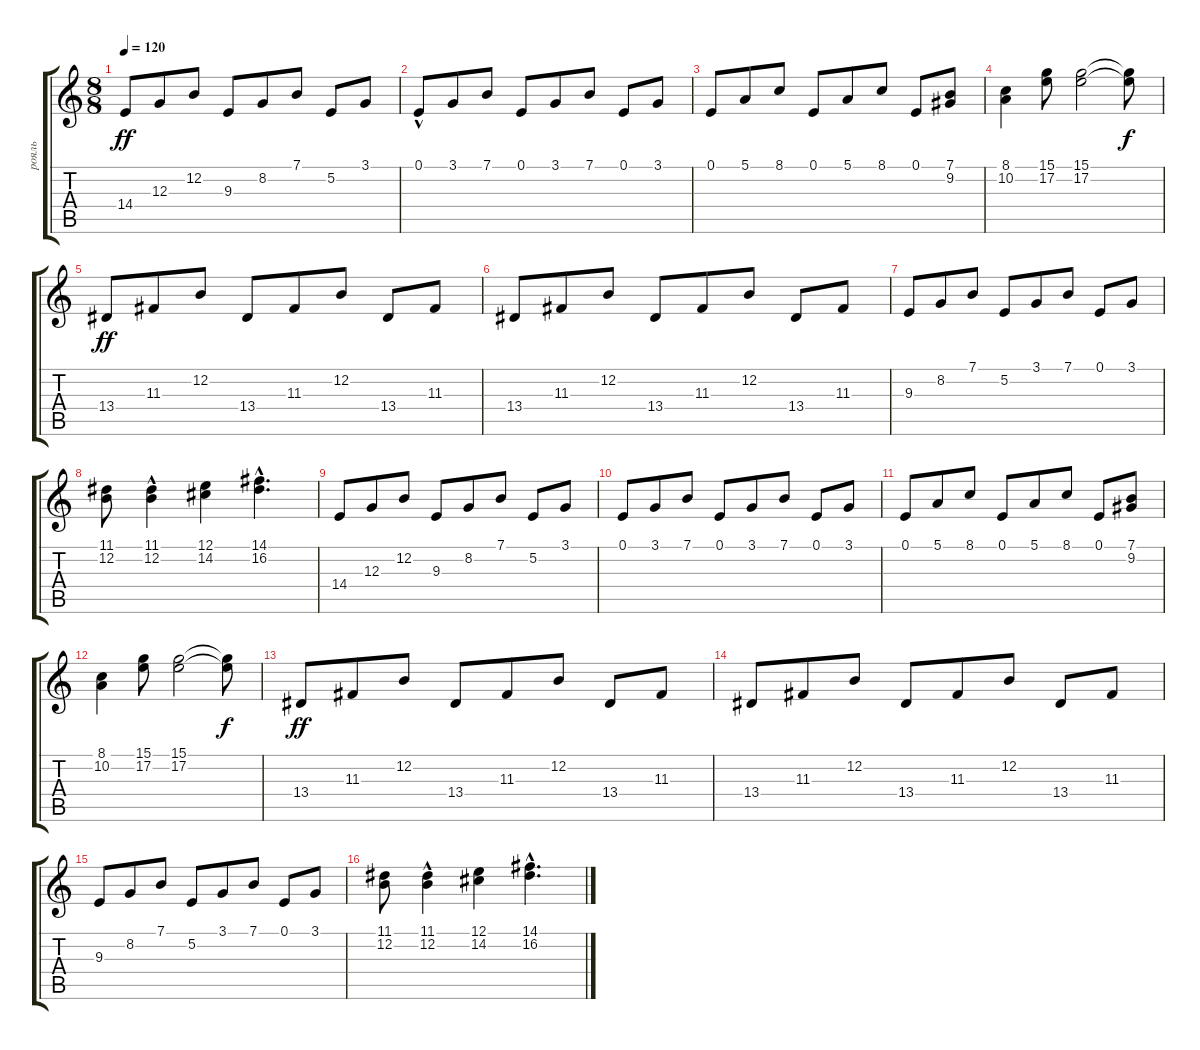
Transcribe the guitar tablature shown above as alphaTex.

\track ("рояль" "рояль") {instrument brightacousticpiano}
\staff {score tabs}
\tuning (E4 B3 G3 D3 A2 E2) {hide}
\ts (8 8)
\tempo 120
\clef g2
\ks c
14.4.8{dy ff} 12.3.8 12.2.8 9.3.8 8.2.8 7.1.8 5.2.8 3.1.8 |
0.1{hac}.8 3.1.8 7.1.8 0.1.8 3.1.8 7.1.8 0.1.8 3.1.8 |
0.1.8 5.1.8 8.1.8 0.1.8 5.1.8 8.1.8 0.1.8 (7.1 9.2).8 |
(8.1 10.2).4 (15.1 17.2).8 (15.1 17.2).2 (15.1{t} 17.2{t}).8{dy f} |
13.4.8{dy ff} 11.3.8 12.2.8 13.4.8 11.3.8 12.2.8 13.4.8 11.3.8 |
13.4.8 11.3.8 12.2.8 13.4.8 11.3.8 12.2.8 13.4.8 11.3.8 |
9.3.8 8.2.8 7.1.8 5.2.8 3.1.8 7.1.8 0.1.8 3.1.8 |
(11.1 12.2).8 (11.1 12.2{hac}).4 (12.1 14.2).4 (14.1{hac} 16.2{hac}).4{d} |
14.4.8 12.3.8 12.2.8 9.3.8 8.2.8 7.1.8 5.2.8 3.1.8{volume 16} |
0.1.8 3.1.8 7.1.8 0.1.8{volume 15} 3.1.8 7.1.8 0.1.8{volume 15} 3.1.8 |
0.1.8{volume 15} 5.1.8 8.1.8{volume 15} 0.1.8 5.1.8{volume 15} 8.1.8 0.1.8{volume 14} (7.1 9.2).8{volume 14} |
(8.1 10.2).4 (15.1 17.2).8{volume 14} (15.1 17.2).2 (15.1{t} 17.2{t}).8{dy f} |
13.4.8{dy ff volume 14} 11.3.8{volume 14} 12.2.8 13.4.8{volume 14} 11.3.8{volume 13} 12.2.8 13.4.8 11.3.8{volume 13} |
13.4.8 11.3.8 12.2.8 13.4.8{volume 13} 11.3.8 12.2.8 13.4.8{volume 12} 11.3.8 |
9.3.8 8.2.8{volume 12} 7.1.8{volume 12} 5.2.8{volume 12} 3.1.8{volume 12} 7.1.8{volume 12} 0.1.8 3.1.8{volume 11} |
(11.1 12.2).8{volume 11} (11.1 12.2{hac}).4{volume 11} (12.1 14.2).4{volume 11} (14.1{hac} 16.2{hac}).4{d volume 10}
